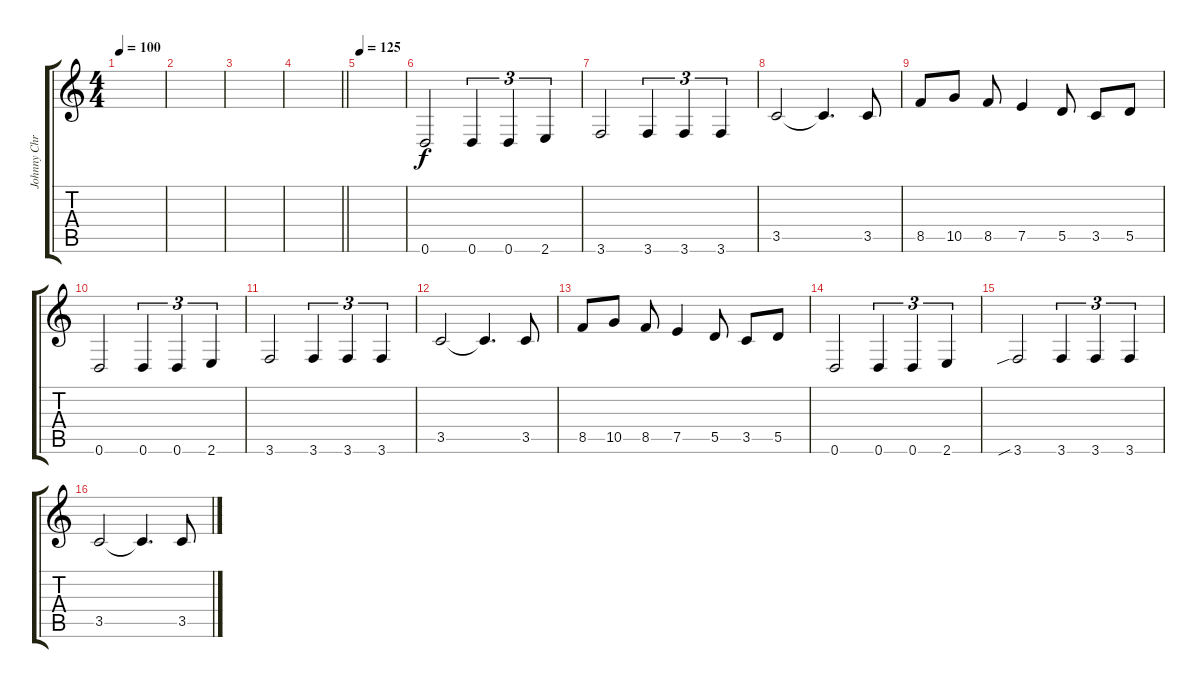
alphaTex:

\track ("Johnny Christ" "Johnny Chr") {instrument electricbasspick}
\staff {score tabs}
\tuning (E4 B3 G3 D3 A2 D2) {hide}
\ts (4 4)
\tempo 100
\clef g2
\ks c
|
|
|
\barLineRight lightlight
|
\tempo 125
|
0.6.2 0.6.4{tu (3 2)} 0.6.4{tu (3 2)} 2.6.4{tu (3 2)} |
3.6.2 3.6.4{tu (3 2)} 3.6.4{tu (3 2)} 3.6.4{tu (3 2)} |
3.5.2 3.5{t}.4{d} 3.5.8 |
8.5.8 10.5.8 8.5.8 7.5.4 5.5.8 3.5.8 5.5.8 |
0.6.2 0.6.4{tu (3 2)} 0.6.4{tu (3 2)} 2.6.4{tu (3 2)} |
3.6.2 3.6.4{tu (3 2)} 3.6.4{tu (3 2)} 3.6.4{tu (3 2)} |
3.5.2 3.5{t}.4{d} 3.5.8 |
8.5.8 10.5.8 8.5.8 7.5.4 5.5.8 3.5.8 5.5.8 |
0.6.2 0.6.4{tu (3 2)} 0.6.4{tu (3 2)} 2.6.4{tu (3 2)} |
3.6{sib}.2 3.6.4{tu (3 2)} 3.6.4{tu (3 2)} 3.6.4{tu (3 2)} |
3.5.2 3.5{t}.4{d} 3.5.8
